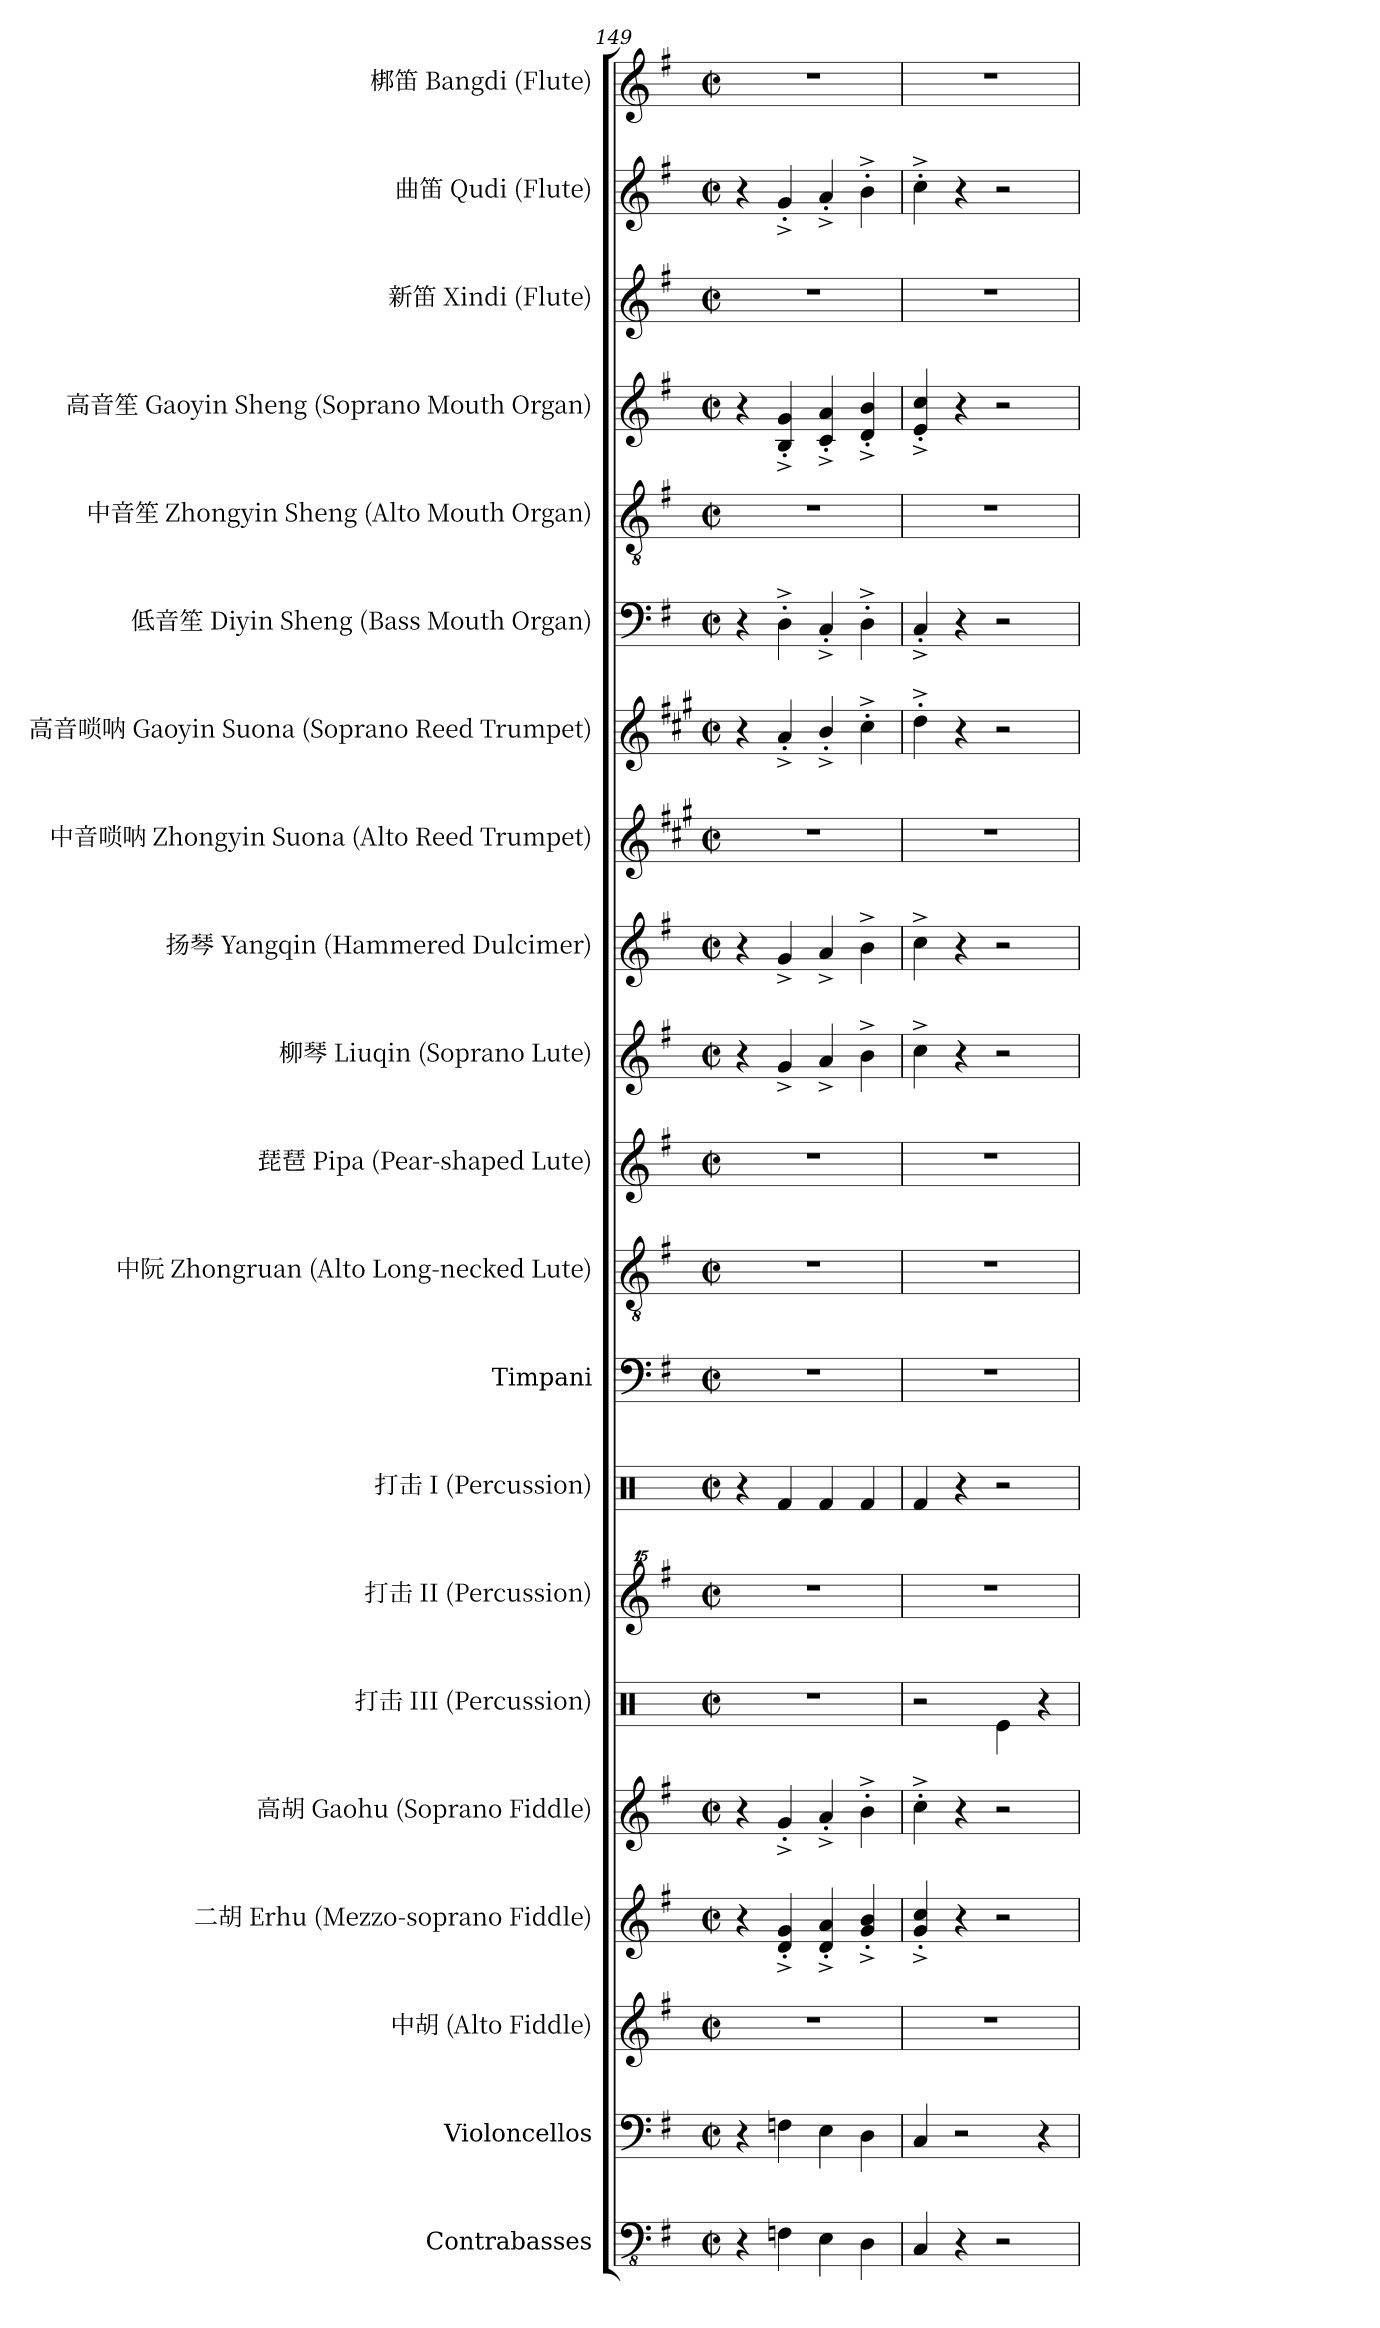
**kern	**kern	**kern	**kern	**kern	**kern	**kern	**kern	**kern	**kern	**kern	**kern	**kern	**kern	**kern	**kern	**kern	**kern	**kern	**kern	**kern
*part21	*part20	*part19	*part18	*part17	*part16	*part15	*part14	*part13	*part12	*part11	*part10	*part9	*part8	*part7	*part6	*part5	*part4	*part3	*part2	*part1
*staff21	*staff20	*staff19	*staff18	*staff17	*staff16	*staff15	*staff14	*staff13	*staff12	*staff11	*staff10	*staff9	*staff8	*staff7	*staff6	*staff5	*staff4	*staff3	*staff2	*staff1
*I"Contrabasses	*I"Violoncellos	*I"中胡 (Alto Fiddle)	*I"二胡 Erhu (Mezzo-soprano Fiddle)	*I"高胡 Gaohu (Soprano Fiddle)	*I"打击 III (Percussion)	*I"打击 II (Percussion)	*I"打击 I (Percussion)	*I"Timpani	*I"中阮 Zhongruan (Alto Long-necked Lute)	*I"琵琶 Pipa (Pear-shaped Lute)	*I"柳琴 Liuqin (Soprano Lute)	*I"扬琴 Yangqin  (Hammered Dulcimer)	*I"中音唢呐 Zhongyin Suona (Alto Reed Trumpet)	*I"高音唢呐 Gaoyin Suona (Soprano Reed Trumpet)	*I"低音笙 Diyin Sheng (Bass Mouth Organ)	*I"中音笙 Zhongyin Sheng (Alto Mouth Organ)	*I"高音笙 Gaoyin Sheng (Soprano Mouth Organ)	*I"新笛 Xindi (Flute)	*I"曲笛 Qudi (Flute)	*I"梆笛 Bangdi (Flute)
*I'Cbs.	*I'Vcs.	*	*	*	*I'打击 III	*I'打击 II	*I'打击 I	*I'Timp.	*	*	*	*	*	*	*	*	*	*	*	*
*clefFv4	*clefF4	*clefG2	*clefG2	*clefG2	*clefX	*clefG^^2	*clefX	*clefF4	*clefGv2	*clefG2	*clefG2	*clefG2	*clefG2	*clefG2	*clefF4	*clefGv2	*clefG2	*clefG2	*clefG2	*clefG2
*	*	*	*	*	*	*	*	*	*	*ITrd7c12	*	*	*ITrd1c2	*ITrd1c2	*	*	*	*	*	*
*k[f#]	*k[f#]	*k[f#]	*k[f#]	*k[f#]	*k[]	*k[f#]	*k[]	*k[f#]	*k[f#]	*k[f#]	*k[f#]	*k[f#]	*k[f#]	*k[f#]	*k[f#]	*k[f#]	*k[f#]	*k[f#]	*k[f#]	*k[f#]
*M2/2	*M2/2	*M2/2	*M2/2	*M2/2	*M2/2	*M2/2	*M2/2	*M2/2	*M2/2	*M2/2	*M2/2	*M2/2	*M2/2	*M2/2	*M2/2	*M2/2	*M2/2	*M2/2	*M2/2	*M2/2
*met(c|)	*met(c|)	*met(c|)	*met(c|)	*met(c|)	*met(c|)	*met(c|)	*met(c|)	*met(c|)	*met(c|)	*met(c|)	*met(c|)	*met(c|)	*met(c|)	*met(c|)	*met(c|)	*met(c|)	*met(c|)	*met(c|)	*met(c|)	*met(c|)
=149	=149	=149	=149	=149	=149	=149	=149	=149	=149	=149	=149	=149	=149	=149	=149	=149	=149	=149	=149	=149
4r	4r	1r	4r	4r	1r	1r	4r	1r	1r	1r	4r	4r	1r	4r	4r	1r	4r	1r	4r	1r
4FFn\	4Fn\	.	4d/'^ 4g/'^	4g^'/	.	.	4Rf/	.	.	.	4g^/	4g^/	.	4g^'/	4D'^\	.	4B/'^ 4g/'^	.	4g'^/	.
4EE\	4E\	.	4d/^' 4a/^'	4a^'/	.	.	4Rf/	.	.	.	4a^/	4a^/	.	4a^'/	4C'^/	.	4c/'^ 4a/'^	.	4a'^/	.
4DD\	4D\	.	4g/^' 4b/^'	4b^'\	.	.	4Rf/	.	.	.	4b^\	4b^\	.	4b^'\	4D'^\	.	4d/'^ 4b/'^	.	4b'^\	.
=150	=150	=150	=150	=150	=150	=150	=150	=150	=150	=150	=150	=150	=150	=150	=150	=150	=150	=150	=150	=150
4CC/	4C/	1r	4g/^' 4cc/^'	4cc^'\	2r	1r	4Rf/	1r	1r	1r	4cc^\	4cc^\	1r	4cc^'\	4C'^/	1r	4e/'^ 4cc/'^	1r	4cc'^\	1r
4r	2r	.	4r	4r	.	.	4r	.	.	.	4r	4r	.	4r	4r	.	4r	.	4r	.
2r	.	.	2r	2r	4Re\	.	2r	.	.	.	2r	2r	.	2r	2r	.	2r	.	2r	.
.	4r	.	.	.	4r	.	.	.	.	.	.	.	.	.	.	.	.	.	.	.
=	=	=	=	=	=	=	=	=	=	=	=	=	=	=	=	=	=	=	=	=
*-	*-	*-	*-	*-	*-	*-	*-	*-	*-	*-	*-	*-	*-	*-	*-	*-	*-	*-	*-	*-
